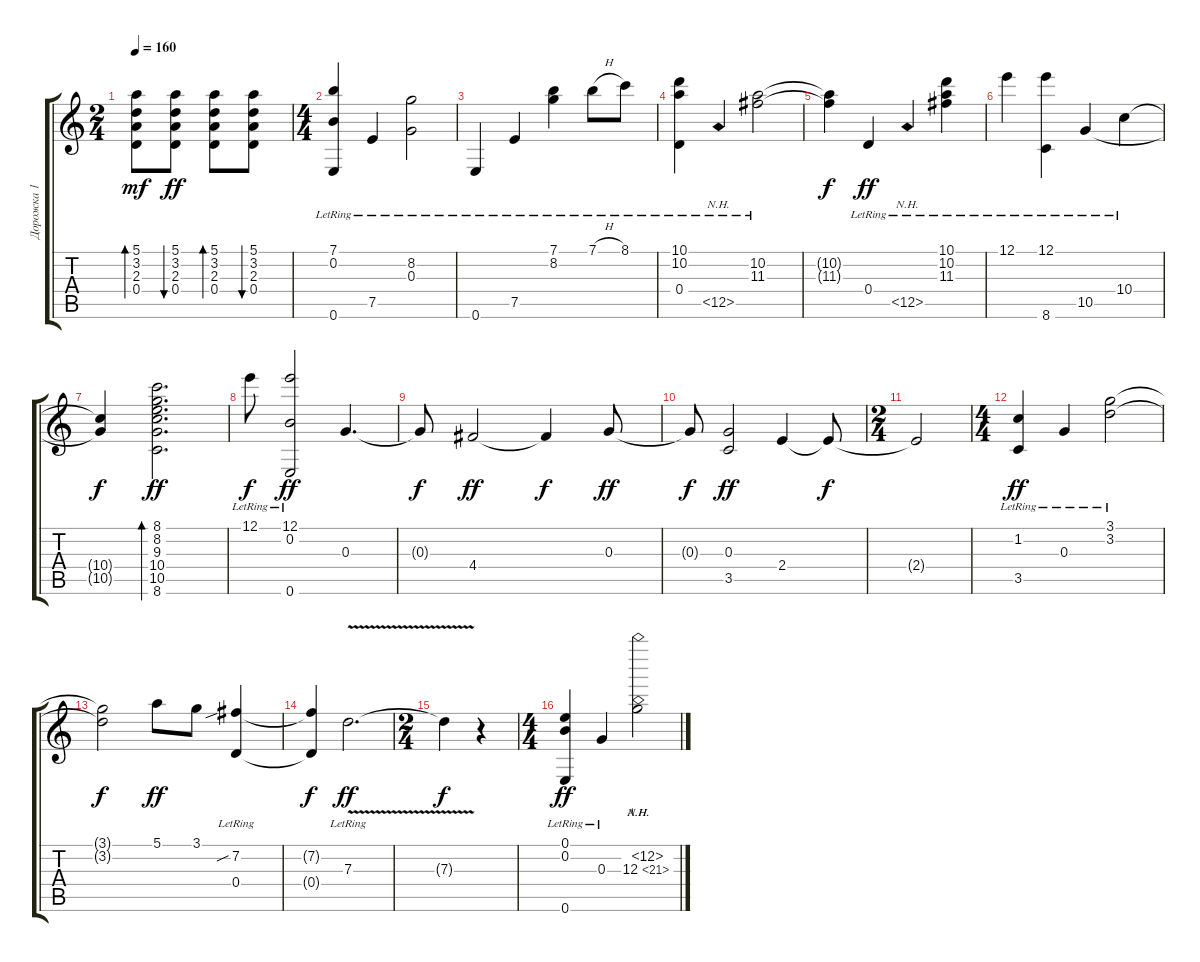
\track ("Дорожка 1" "Дорожка 1") {instrument acousticguitarsteel}
\staff {score tabs}
\tuning (E4 B3 G3 D3 A2 E2) {hide}
\ts (2 4)
\tempo 160
\clef g2
\ks c
(5.1 3.2 2.3 0.4).8{bd 30 dy mf} (5.1 3.2 2.3 0.4).8{bu 30 dy ff} (5.1 3.2 2.3 0.4).8{bd 30} (5.1 3.2 2.3 0.4).8{bu 30} |
\ts (4 4)
(7.1{lr} 0.2{lr} 0.6{lr}).4 7.5{lr}.4 (8.2{lr} 0.3{lr}).2 |
0.6{lr}.4 7.5{lr}.4 (7.1{lr} 8.2{lr}).4 7.1{h lr}.8 8.1{lr}.8 |
(10.1{lr} 10.2{lr} 0.4{lr}).4 12.5{nh lr}.4 (10.2{lr} 11.3{lr}).2 |
(10.2{t} 11.3{t}).4{dy f} 0.4{lr}.4{dy ff} 12.5{nh lr}.4 (10.1{lr} 10.2{lr} 11.3{lr}).4 |
12.1{lr}.4 (12.1{lr} 8.6{lr}).4 10.5{lr}.4 10.4{lr}.4 |
(10.4{t} 10.5{t}).4{dy f} (8.1 8.2 9.3 10.4 10.5 8.6).2{d bd 240 dy ff} |
12.1{lr}.8{dy f} (12.1{lr} 0.2{lr} 0.6{lr}).2{dy ff} 0.3.4{d} |
0.3{t}.8{dy f} 4.4.2{dy ff} 4.4{t}.4{dy f} 0.3.8{dy ff} |
0.3{t}.8{dy f} (0.3 3.5).2{dy ff} 2.4.4 2.4{t}.8{dy f} |
\ts (2 4)
2.4{t}.2 |
\ts (4 4)
(1.2{lr} 3.5{lr}).4{dy ff} 0.3{lr}.4 (3.1{lr} 3.2{lr}).2 |
(3.1{t} 3.2{t}).2{dy f} 5.1.8{dy ff} 3.1.8 (7.2{sib lr} 0.4{lr}).4 |
(7.2{t} 0.4{t}).4{dy f} 7.3{v lr}.2{d dy ff} |
\ts (2 4)
7.3{t}.4{dy f} r.4 |
\ts (4 4)
(0.1{lr} 0.2{lr} 0.6{lr}).4{dy ff} 0.3{lr}.4 (12.2{nh} 12.3{ah 9}).2
